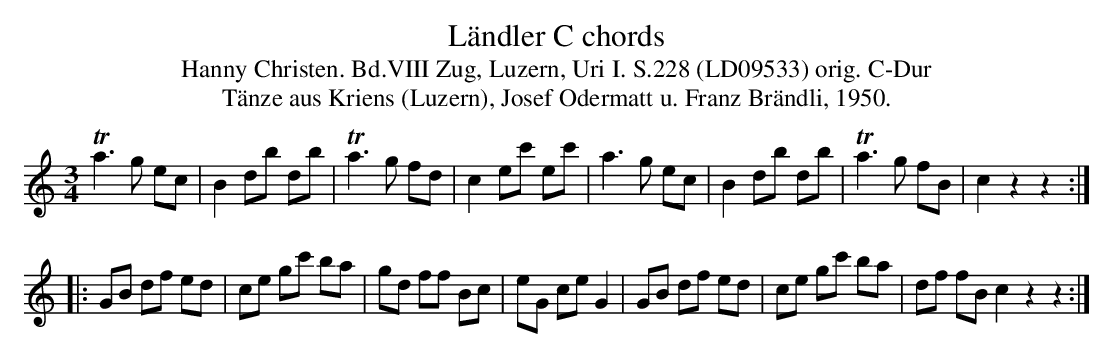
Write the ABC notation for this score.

X:1
T: Ländler C chords
T:Hanny Christen. Bd.VIII Zug, Luzern, Uri I. S.228 (LD09533) orig. C-Dur
T: T\"anze aus Kriens (Luzern), Josef Odermatt u. Franz Brändli, 1950.
M:3/4
L:1/8
K:C %%MIDI gchordon
Ta3g ec | B2 db db | Ta3g fd | c2 ec' ec' | a3g ec | B2 db db | Ta3g fB | c2z2z2 ::
GB df ed | ce gc' ba | gd ff Bc | eG ce G2 | GB df ed | ce gc' ba | df fB c2z2z2 :|
